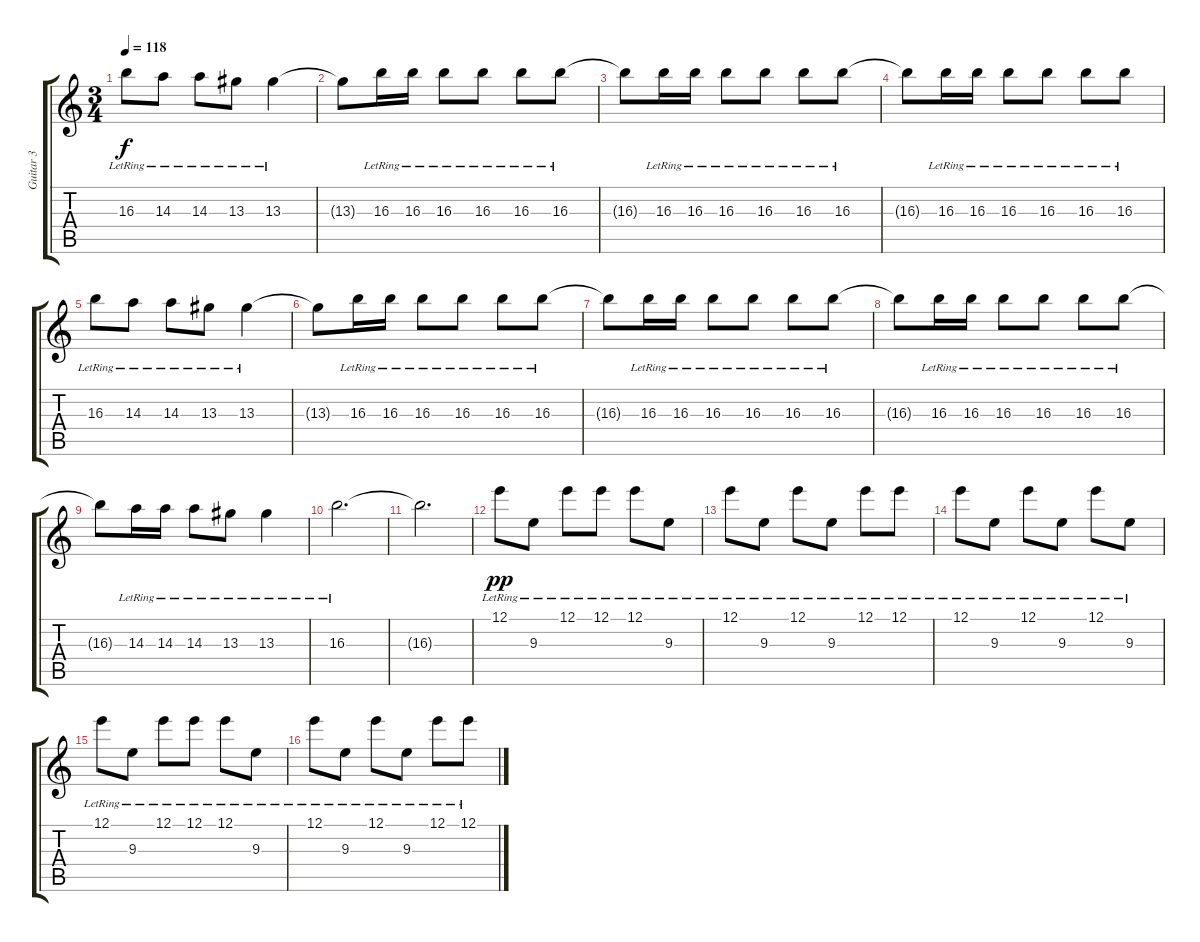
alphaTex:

\track ("Guitar 3" "Guitar 3") {instrument electricguitarjazz}
\staff {score tabs}
\tuning (E4 B3 G3 D3 A2 E2) {hide}
\ts (3 4)
\tempo 118
\clef g2
\ks c
16.3{lr}.8{dy f} 14.3{lr}.8 14.3{lr}.8 13.3{lr}.8 13.3{lr}.4 |
13.3{t}.8 16.3{lr}.16 16.3{lr}.16 16.3{lr}.8 16.3{lr}.8 16.3{lr}.8 16.3{lr}.8 |
16.3{t}.8 16.3{lr}.16 16.3{lr}.16 16.3{lr}.8 16.3{lr}.8 16.3{lr}.8 16.3{lr}.8 |
16.3{t}.8 16.3{lr}.16 16.3{lr}.16 16.3{lr}.8 16.3{lr}.8 16.3{lr}.8 16.3{lr}.8 |
16.3{lr}.8 14.3{lr}.8 14.3{lr}.8 13.3{lr}.8 13.3{lr}.4 |
13.3{t}.8 16.3{lr}.16 16.3{lr}.16 16.3{lr}.8 16.3{lr}.8 16.3{lr}.8 16.3{lr}.8 |
16.3{t}.8 16.3{lr}.16 16.3{lr}.16 16.3{lr}.8 16.3{lr}.8 16.3{lr}.8 16.3{lr}.8 |
16.3{t}.8 16.3{lr}.16 16.3{lr}.16 16.3{lr}.8 16.3{lr}.8 16.3{lr}.8 16.3{lr}.8 |
16.3{t}.8 14.3{lr}.16 14.3{lr}.16 14.3{lr}.8 13.3{lr}.8 13.3{lr}.4 |
16.3{lr}.2{d} |
16.3{t}.2{d} |
12.1{lr}.8{dy pp volume 4} 9.3{lr}.8 12.1{lr}.8 12.1{lr}.8 12.1{lr}.8 9.3{lr}.8 |
12.1{lr}.8 9.3{lr}.8 12.1{lr}.8 9.3{lr}.8 12.1{lr}.8 12.1{lr}.8 |
12.1{lr}.8 9.3{lr}.8 12.1{lr}.8 9.3{lr}.8 12.1{lr}.8 9.3{lr}.8 |
12.1{lr}.8 9.3{lr}.8 12.1{lr}.8 12.1{lr}.8 12.1{lr}.8 9.3{lr}.8 |
12.1{lr}.8 9.3{lr}.8 12.1{lr}.8 9.3{lr}.8 12.1{lr}.8 12.1{lr}.8
